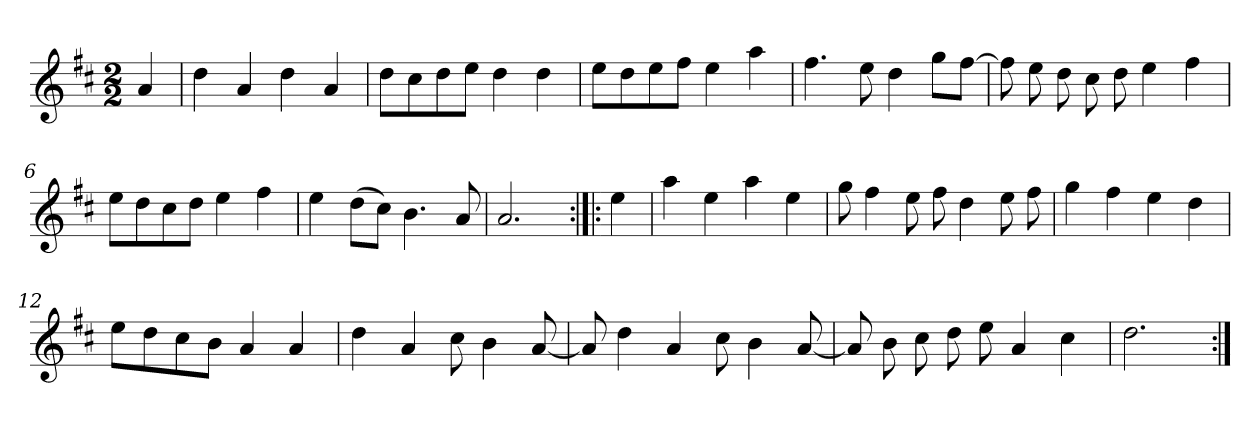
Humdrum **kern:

**kern
*part1
*staff1
*clefG2
*k[f#c#]
*D:
*M2/2
*MM120
=
4a
=1
4dd
4a
4dd
4a
=2
8dd\L
8cc#\
8dd\
8ee\J
4dd
4dd
=3
8ee\L
8dd\
8ee\
8ff#\J
4ee
4aa
=4
4.ff#
8ee
4dd
8gg\L
[8ff#\J
=5
8ff#]
8ee
8dd
8cc#
8dd
4ee
4ff#
=6
8ee\L
8dd\
8cc#\
8dd\J
4ee
4ff#
=7
4ee
(8dd\L
8cc#\J)
4.b
8a
=8
2.a
=:|!|:
4ee
=9
4aa
4ee
4aa
4ee
=10
8gg
4ff#
8ee
8ff#
4dd
8ee
8ff#
=11
4gg
4ff#
4ee
4dd
=12
8ee\L
8dd\
8cc#\
8b\J
4a
4a
=13
4dd
4a
8cc#
4b
[8a
=14
8a]
4dd
4a
8cc#
4b
[8a
=15
8a]
8b
8cc#
8dd
8ee
4a
4cc#
=16
2.dd
=:|!
*-
